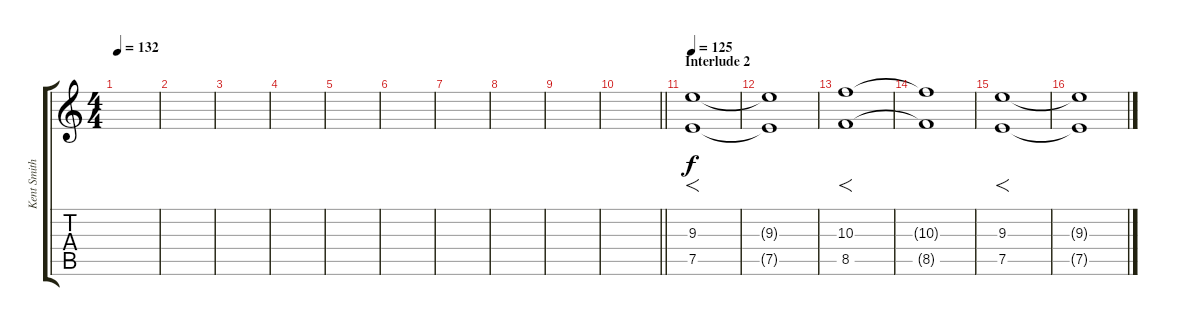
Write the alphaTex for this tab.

\track ("Kent Smith" "Kent Smith") {instrument acousticguitarnylon}
\staff {score tabs}
\tuning (E4 B3 G3 D3 A2 E2) {hide}
\ts (4 4)
\tempo 132
\clef g2
\ks c
|
|
|
|
|
|
|
|
|
\barLineRight lightlight
|
\section ("" "Interlude 2")
\tempo 125
(9.3 7.5).1{f instrument choiraahs} |
(9.3{t} 7.5{t}).1 |
(10.3 8.5).1{f} |
(10.3{t} 8.5{t}).1 |
(9.3 7.5).1{f} |
(9.3{t} 7.5{t}).1
